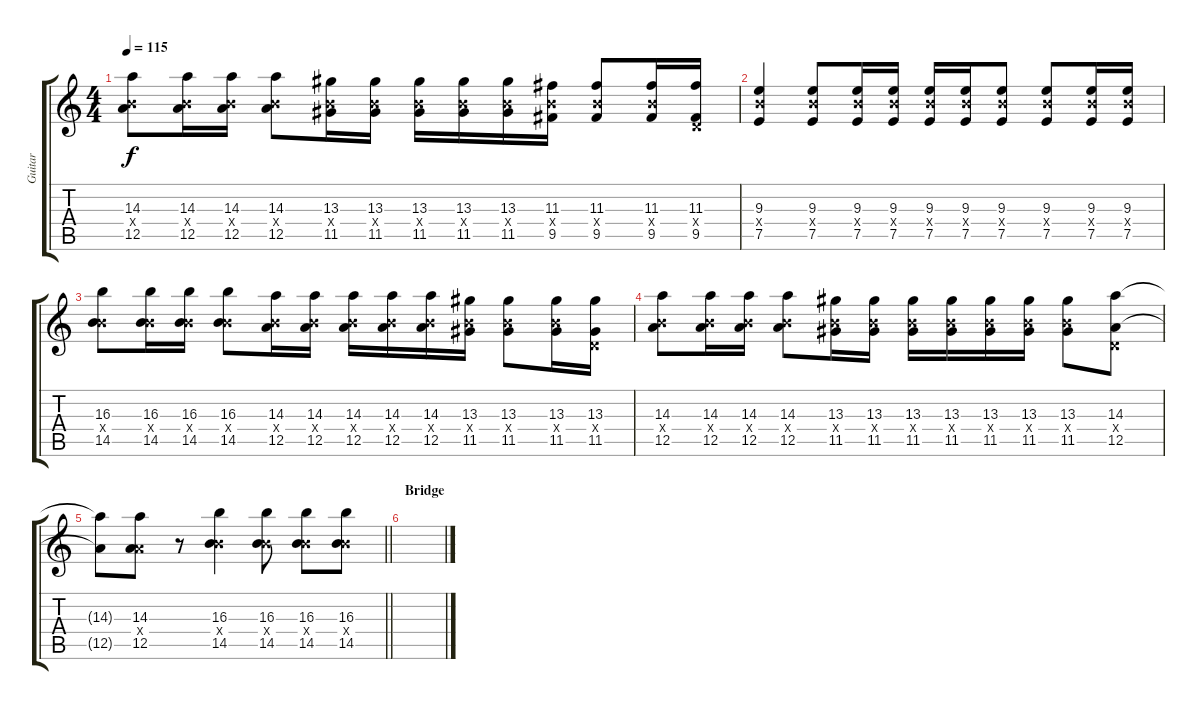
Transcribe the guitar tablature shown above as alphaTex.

\track ("Guitar" "Guitar") {instrument distortionguitar}
\staff {score tabs}
\tuning (E4 B3 G3 D3 A2 E2) {hide}
\ts (4 4)
\tempo 115
\clef g2
\ks c
(14.3 9.4{x} 12.5).8{dy f} (14.3 9.4{x} 12.5).16 (14.3 9.4{x} 12.5).16 (14.3 9.4{x} 12.5).8 (13.3 9.4{x} 11.5).16 (13.3 9.4{x} 11.5).16 (13.3 9.4{x} 11.5).16 (13.3 9.4{x} 11.5).16 (13.3 9.4{x} 11.5).16 (11.3 9.4{x} 9.5).16 (11.3 9.4{x} 9.5).8 (11.3 9.4{x} 9.5).16 (11.3 0.4{x} 9.5).16 |
(9.3 9.4{x} 7.5).4 (9.3 9.4{x} 7.5).8 (9.3 9.4{x} 7.5).16 (9.3 9.4{x} 7.5).16 (9.3 9.4{x} 7.5).16 (9.3 9.4{x} 7.5).16 (9.3 9.4{x} 7.5).8 (9.3 9.4{x} 7.5).8 (9.3 9.4{x} 7.5).16 (9.3 9.4{x} 7.5).16 |
(16.3 9.4{x} 14.5).8 (16.3 9.4{x} 14.5).16 (16.3 9.4{x} 14.5).16 (16.3 9.4{x} 14.5).8 (14.3 9.4{x} 12.5).16 (14.3 9.4{x} 12.5).16 (14.3 9.4{x} 12.5).16 (14.3 9.4{x} 12.5).16 (14.3 9.4{x} 12.5).16 (13.3 9.4{x} 11.5).16 (13.3 9.4{x} 11.5).8 (13.3 9.4{x} 11.5).16 (13.3 0.4{x} 11.5).16 |
(14.3 9.4{x} 12.5).8 (14.3 9.4{x} 12.5).16 (14.3 9.4{x} 12.5).16 (14.3 9.4{x} 12.5).8 (13.3 9.4{x} 11.5).16 (13.3 9.4{x} 11.5).16 (13.3 9.4{x} 11.5).16 (13.3 9.4{x} 11.5).16 (13.3 9.4{x} 11.5).16 (13.3 9.4{x} 11.5).16 (13.3 9.4{x} 11.5).8 (14.3 0.4{x} 12.5).8 |
\barLineRight lightlight
(14.3{t} 12.5{t}).8 (14.3 7.4{x} 12.5).8 r.8 (16.3 9.4{x} 14.5).4 (16.3 9.4{x} 14.5).8 (16.3 9.4{x} 14.5).8 (16.3 9.4{x} 14.5).8 |
\section ("" "Bridge")
